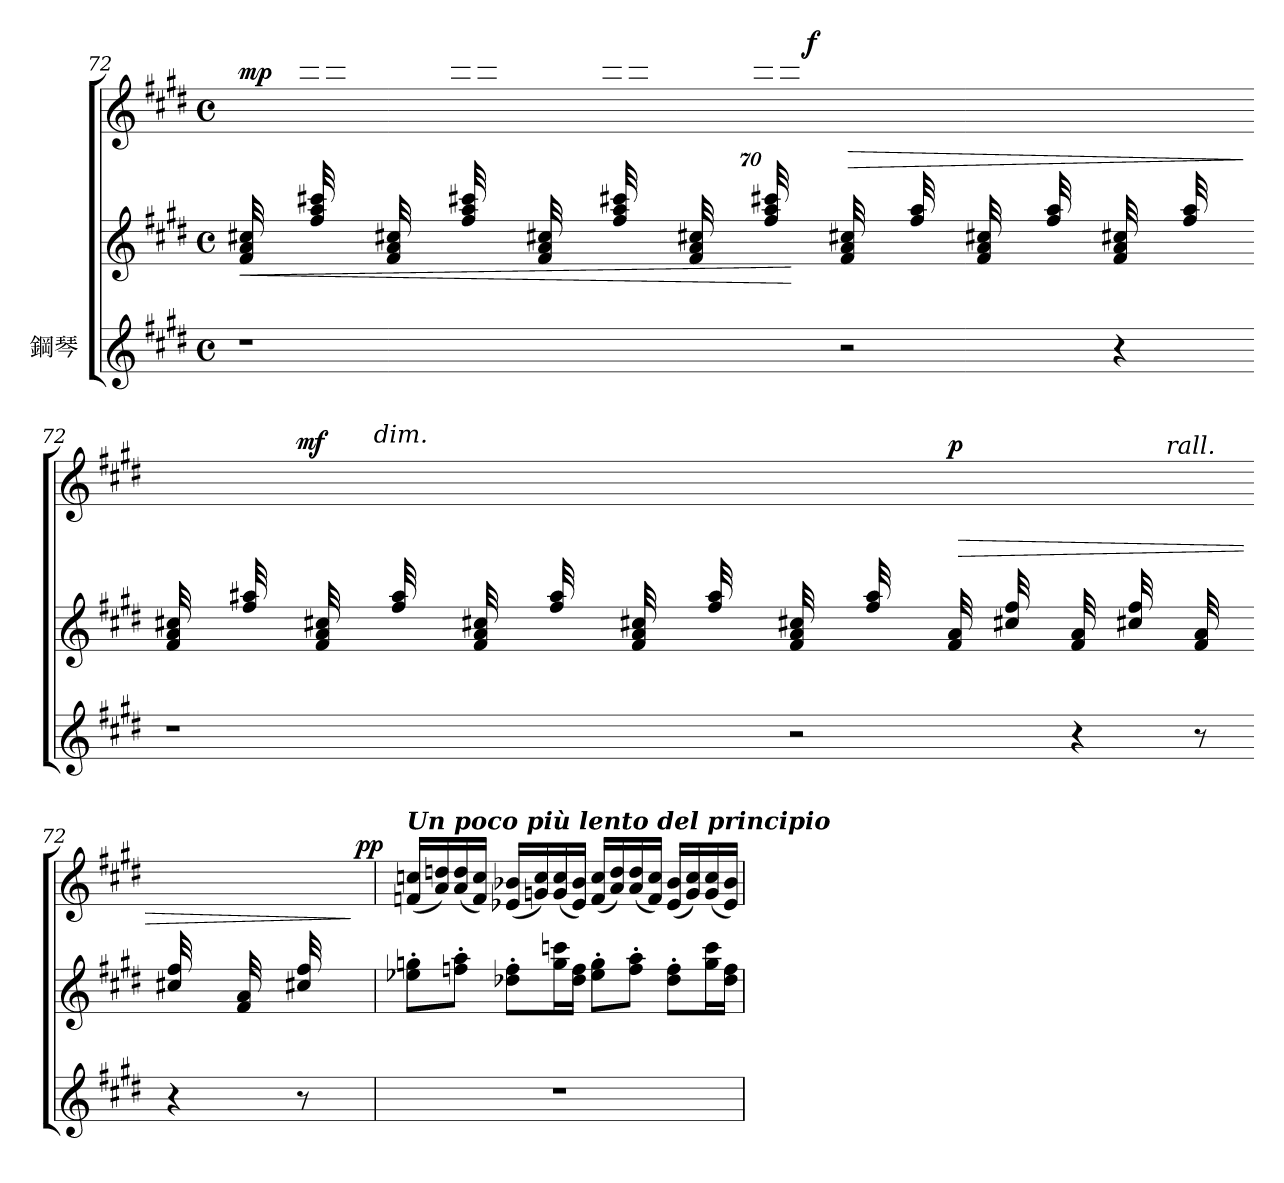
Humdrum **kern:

**kern	**kern	**kern	**dynam
*part1	*part1	*part1	*part1
*staff3	*staff2	*staff1	*staff1/2/3
*I"鋼琴	*	*	*
!!LO:LB:g=z
*clefG2	*clefG2	*clefG2	*
*k[f#c#g#d#]	*k[f#c#g#d#]	*k[f#c#g#d#]	*
*M4/4	*M4/4	*M4/4	*
*met(c)	*met(c)	*met(c)	*
*	*Xtuplet	*	*
=72X1	=72X1	=72X1	=72X1
!	!	!	!LO:HP:b=2
*	*^	*	*
!	!	!	!	!LO:DY:n=1:a
1r	40f#/ 40a/ 40cc#X/LLL	8ryy	40ryy	< mp
.	10ryy	.	40ccn\	.
.	.	.	40ee\	.
.	.	.	40gg#\	.
.	.	.	40ccc#\JJJ	.
.	40ff#/ 40aa/ 40ccc#X/LLL	8ryy	40ryy	.
.	10ryy	.	40cccn\	.
.	.	.	40gg#\	.
.	.	.	40ee\	.
.	.	.	40cc\JJJ	.
.	40f#/ 40a/ 40cc#X/LLL	8ryy	40ryy	.
.	10ryy	.	40ccn\	.
.	.	.	40ee\	.
.	.	.	40gg#\	.
.	.	.	40ccc\JJJ	.
.	40ff#/ 40aa/ 40ccc#X/LLL	8ryy	40ryy	.
.	10ryy	.	40cccn\	.
.	.	.	40gg#\	.
.	.	.	40ee\	.
.	.	.	40cc\JJJ	.
.	40f#/ 40a/ 40cc#X/LLL	8ryy	40ryy	.
.	10ryy	.	40ccn\	.
.	.	.	40ee\	.
.	.	.	40gg#\	.
.	.	.	40ccc\JJJ	.
.	40ff#/ 40aa/ 40ccc#X/LLL	8ryy	40ryy	.
.	10ryy	.	40cccn\	.
.	.	.	40gg#\	.
.	.	.	40ee\	.
.	.	.	40cc\JJJ	.
.	40f#/ 40a/ 40cc#X/LLL	8ryy	40ryy	.
.	10ryy	.	40ccn\	.
.	.	.	40ee\	.
.	.	.	40gg#\	.
.	.	.	40ccc\JJJ	.
.	40ff#/ 40aa/ 40ccc#X/LLL	8ryy	40ryy	.
.	10ryy	.	40cccn\	.
.	.	.	40gg#\	[
!	!	!	!	!LO:DY:n=2:a
.	.	.	40ee\	f
.	.	.	40cc\JJJ	.
2r	40f#/ 40a/ 40cc#X/LLL	8ryy	40ryy	.
!	!	!	!	!LO:HP:b
.	10ryy	.	40g#\	>
.	.	.	40ccn\	.
.	.	.	40ee\	.
.	.	.	40gg#\JJJ	.
.	40ff#/ 40aa/LLL	8ryy	40ryy	.
.	10ryy	.	40gg#\	.
.	.	.	40ee\	.
.	.	.	40cc\	.
.	.	.	40g#\JJJ	.
.	40f#/ 40a/ 40cc#X/LLL	4ryy	40ryy	.
.	10ryy	.	40g#\	.
.	.	.	40ccn\	.
.	.	.	40ee\	.
.	.	.	40gg#\JJJ	.
.	40ff#/ 40aa/LLL	.	40ryy	.
.	10ryy	.	40gg#\	.
.	.	.	40ee\	.
.	.	.	40cc\	.
.	.	.	40g#\JJJ	.
4r	40f#/ 40a/ 40cc#X/LLL	8ryy	40ryy	.
.	10ryy	.	40g#\	.
.	.	.	40ccn\	.
.	.	.	40ee\	.
.	.	.	40gg#\JJJ	.
.	40ff#/ 40aa/LLL	8ryy	40ryy	.
.	10ryy	.	40gg#\	.
.	.	.	40ee\	.
.	.	.	40cc\	.
.	.	.	40g#\JJJ	.
*	*v	*v	*	*
.	.	.	]
!!LO:LB:g=z
=72X2-	=72X2-	=72X2-	=72X2-
*	*^	*	*
1r	40f#/ 40a/ 40cc#X/LLL	8ryy	40ryy	.
.	10ryy	.	40g#\	.
.	.	.	40ccn\	.
.	.	.	40ee\	.
.	.	.	40gg#\JJJ	.
.	40ff#/ 40aa#X/LLL	8ryy	40ryy	.
.	10ryy	.	40gg#\	.
.	.	.	40ee\	.
.	.	.	40cc\	.
!	!	!	!	!LO:DY:a
.	.	.	40g#\JJJ	mf
.	40f#/ 40a/ 40cc#X/LLL	8ryy	40ryy	.
.	10ryy	.	40g#\	.
.	.	.	40ccn\	.
.	.	.	40ee\	.
!	!	!	!LO:TX:a:i:t=dim.	!
.	.	.	40gg#\JJJ	.
.	40ff#/ 40aa#/LLL	8ryy	40ryy	.
.	10ryy	.	40gg#\	.
.	.	.	40ee\	.
.	.	.	40ccn\	.
.	.	.	40g#\JJJ	.
.	40f#/ 40a/ 40cc#X/LLL	8ryy	40ryy	.
.	10ryy	.	40g#\	.
.	.	.	40ccn\	.
.	.	.	40ee\	.
.	.	.	40gg#\JJJ	.
.	40ff#/ 40aa#/LLL	8ryy	40ryy	.
.	10ryy	.	40gg#\	.
.	.	.	40ee\	.
.	.	.	40ccn\	.
.	.	.	40g#\JJJ	.
.	40f#/ 40a/ 40cc#X/LLL	8ryy	40ryy	.
.	10ryy	.	40g#\	.
.	.	.	40ccn\	.
.	.	.	40ee\	.
.	.	.	40gg#\JJJ	.
.	40ff#/ 40aa#/LLL	8ryy	40ryy	.
.	10ryy	.	40gg#\	.
.	.	.	40ee\	.
.	.	.	40ccn\	.
.	.	.	40g#\JJJ	.
2r	40f#/ 40a/ 40cc#X/LLL	8ryy	40ryy	.
.	10ryy	.	40g#\	.
.	.	.	40ccn\	.
.	.	.	40ee\	.
.	.	.	40gg#\JJJ	.
.	40ff#/ 40aa#/LLL	8ryy	40ryy	.
.	10ryy	.	40gg#\	.
.	.	.	40ee\	.
.	.	.	40ccn\	.
.	.	.	40g#\JJJ	.
!	!	!	!	!LO:DY:a
.	32f#/ 32a/LLL	4ryy	32ryy	p
!	!	!	!	!LO:HP:b
.	16.ryy	.	32g#\	>
.	.	.	32cc\	.
.	.	.	32ee\JJJ	.
.	32cc#X/ 32ff#/LLL	.	32ryy	.
.	16.ryy	.	32ee\	.
.	.	.	32ccn\	.
.	.	.	32g#\JJJ	.
4r	32f#/ 32a/LLL	4ryy	32ryy	.
.	16.ryy	.	32g#\	.
.	.	.	32cc\	.
.	.	.	32ee\JJJ	.
*	*	*	*MM68	*
.	32cc#X/ 32ff#/LLL	.	32ryy	.
.	16.ryy	.	32ee\	.
*	*	*	*MM64	*
!	!	!	!LO:TX:a:i:t=rall.	!
.	.	.	32ccn\	.
.	.	.	32g#\JJJ	.
*	*	*	*MM60	*
8r	32f#/ 32a/LLL	8ryy	32ryy	.
.	16.ryy	.	32g#\	.
*	*	*	*MM56	*
.	.	.	32cc\	.
.	.	.	32ee\JJJ	.
!!LO:PB:g=z
=72X3-	=72X3-	=72X3-	=72X3-	=72X3-
*	*	*	*MM52	*
4r	32cc#X/ 32ff#/LLL	4ryy	32ryy	.
.	16.ryy	.	32ee\	.
*	*	*	*MM48	*
.	.	.	32ccn\	.
.	.	.	32g#\JJJ	.
*	*	*	*MM44	*
.	32f#/ 32a/LLL	.	32ryy	.
.	16.ryy	.	32g#\	.
*	*	*	*MM40	*
.	.	.	32cc\	.
.	.	.	32ee\JJJ	.
*	*	*	*MM36	*
8r	32cc#X/ 32ff#/LLL	8ryy	32ryy	.
.	16.ryy	.	32ee\	.
*	*	*	*MM32	*
.	.	.	32ccn\	.
!	!	!	!	!LO:DY:n=1:a
.	.	.	32g#\JJJ	] pp
*	*v	*v	*	*
=73	=73	=73	=73
!	!	!LO:TX:a:Bi:t=Un poco più lento del principio	!
!	!	!	!LO:DY:b
1r	8ee-X\' 8ggn\'L	(<16fn/ 16ccn/LL	other-dynamics
.	.	16a/ 16ddn/)	.
.	8ffn\' 8aa\'J	(<16a/ 16dd/	.
.	.	16f/ 16cc/JJ)	.
.	8dd-X\' 8ff\'L	(<16e-X/ 16b-X/LL	.
.	.	16gn/ 16cc/)	.
.	16gg\ 16cccn\L	(<16g/ 16cc/	.
.	16dd-\ 16ff\JJ	16e-/ 16b-/JJ)	.
.	8ee-\' 8gg\'L	(<16f/ 16cc/LL	.
.	.	16a/ 16dd/)	.
.	8ff\' 8aa\'J	(<16a/ 16dd/	.
.	.	16f/ 16cc/JJ)	.
.	8dd-\' 8ff\'L	(<16e-/ 16b-/LL	.
.	.	16g/ 16cc/)	.
.	16gg\ 16ccc\L	(<16g/ 16cc/	.
.	16dd-\ 16ff\JJ	16e-/ 16b-/JJ)	.
=	=	=	=
*-	*-	*-	*-
